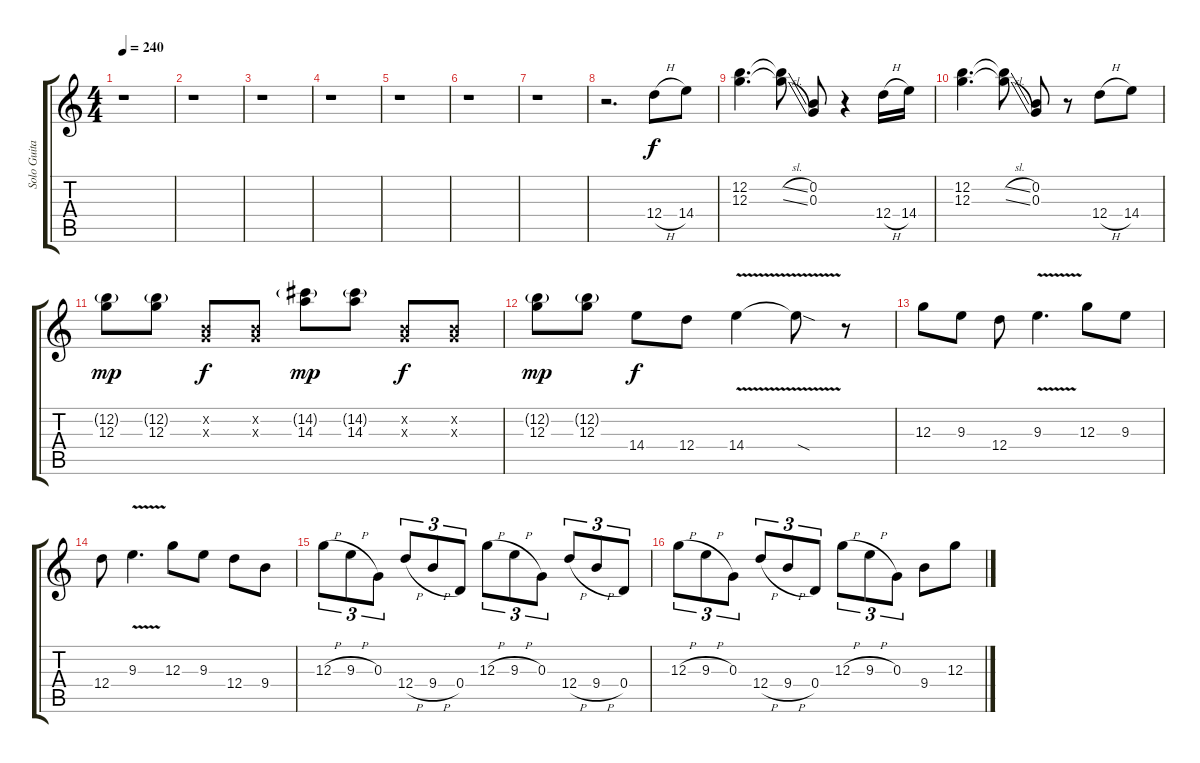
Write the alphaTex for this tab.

\track ("Solo Guitar" "Solo Guita") {instrument overdrivenguitar}
\staff {score tabs}
\tuning (E4 B3 G3 D3 A2 E2) {hide}
\ts (4 4)
\tempo 240
\clef g2
\ks c
r.1{dy f} |
r.1 |
r.1 |
r.1 |
r.1 |
r.1 |
r.1 |
r.2{d} 12.4{h}.8 14.4.8 |
(12.2 12.3).4{d} (12.2{sl t} 12.3{sl t}).8 (0.2 0.3).8 r.4 12.4{h}.16 14.4.16 |
(12.2 12.3).4{d} (12.2{sl t} 12.3{sl t}).8 (0.2 0.3).8 r.8 12.4{h}.8 14.4.8 |
(12.2{g} 12.3).8{dy mp} (12.2{g} 12.3).8 (0.2{x} 0.3{x}).8{dy f} (0.2{x} 0.3{x}).8 (14.2{g} 14.3).8{dy mp} (14.2{g} 14.3).8 (0.2{x} 0.3{x}).8{dy f} (0.2{x} 0.3{x}).8 |
(12.2{g} 12.3).8{dy mp} (12.2{g} 12.3).8 14.4.8{dy f} 12.4.8 14.4{v}.4 14.4{sod t}.8 r.8 |
12.3.8 9.3.8 12.4.8 9.3{v}.4{d} 12.3.8 9.3.8 |
12.4.8 9.3{v}.4{d} 12.3.8 9.3.8 12.4.8 9.4.8 |
12.3{h}.8{tu (3 2)} 9.3{h}.8{tu (3 2)} 0.3.8{tu (3 2)} 12.4{h}.8{tu (3 2)} 9.4{h}.8{tu (3 2)} 0.4.8{tu (3 2)} 12.3{h}.8{tu (3 2)} 9.3{h}.8{tu (3 2)} 0.3.8{tu (3 2)} 12.4{h}.8{tu (3 2)} 9.4{h}.8{tu (3 2)} 0.4.8{tu (3 2)} |
12.3{h}.8{tu (3 2)} 9.3{h}.8{tu (3 2)} 0.3.8{tu (3 2)} 12.4{h}.8{tu (3 2)} 9.4{h}.8{tu (3 2)} 0.4.8{tu (3 2)} 12.3{h}.8{tu (3 2)} 9.3{h}.8{tu (3 2)} 0.3.8{tu (3 2)} 9.4.8 12.3.8
